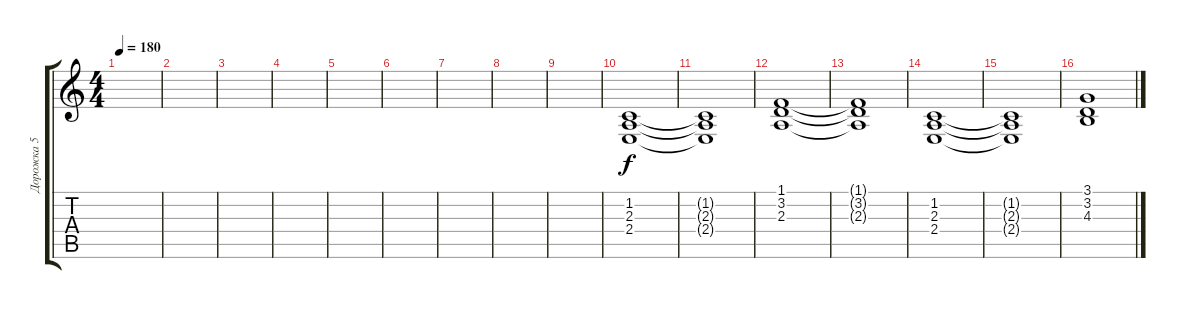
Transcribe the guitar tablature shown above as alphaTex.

\track ("Дорожка 5" "Дорожка 5") {instrument stringensemble2}
\staff {score tabs}
\tuning (E4 B3 G3 D3 A2 E2) {hide}
\ts (4 4)
\tempo 180
\clef g2
\ks c
|
|
|
|
|
|
|
|
|
(1.2 2.3 2.4).1 |
(1.2{t} 2.3{t} 2.4{t}).1 |
(1.1 3.2 2.3).1 |
(1.1{t} 3.2{t} 2.3{t}).1 |
(1.2 2.3 2.4).1 |
(1.2{t} 2.3{t} 2.4{t}).1 |
(3.1 3.2 4.3).1
